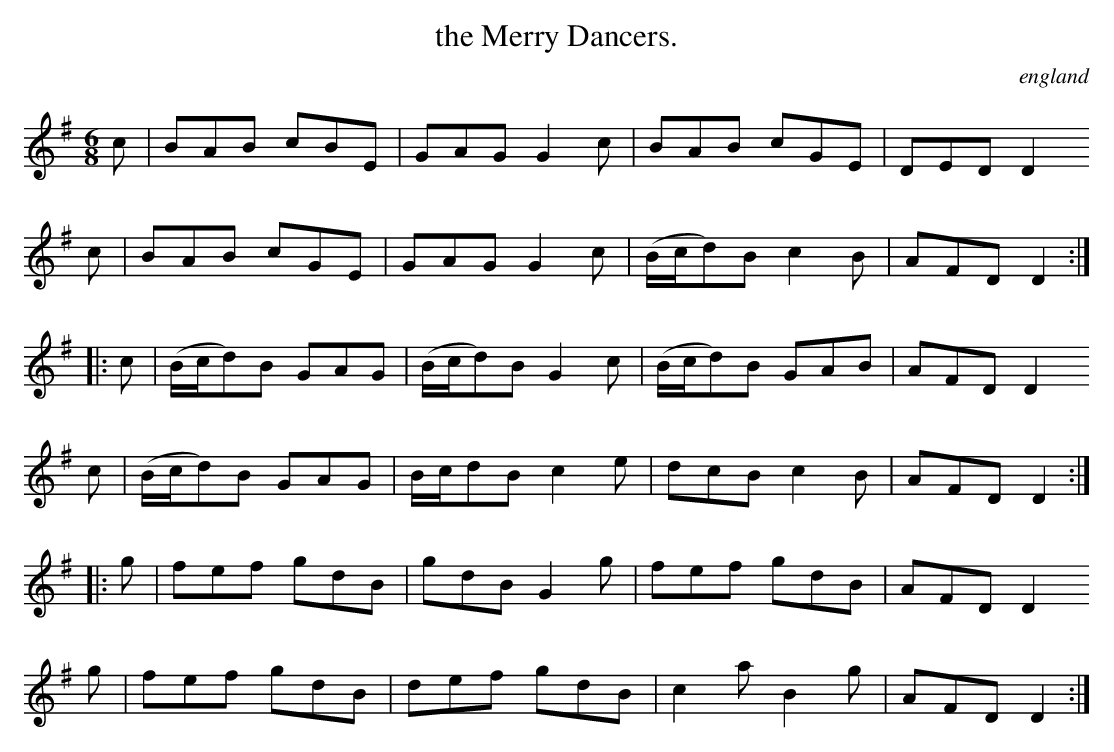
X:1
T:the Merry Dancers.
O:england
M:6/8
L:1/8
K:DMix
c| BAB     cBE| GAG     G2c| BAB     cGE|DED D2
c| BAB     cGE| GAG     G2c|(B/c/d)B c2B|AFD D2::
c|(B/c/d)B GAG|(B/c/d)B G2c|(B/c/d)B GAB|AFD D2
c|(B/c/d)B GAG| B/c/dB  c2e| dcB     c2B|AFD D2::
g| fef     gdB| gdB     G2g| fef     gdB|AFD D2
g| fef     gdB| def     gdB| c2a     B2g|AFD D2:|
